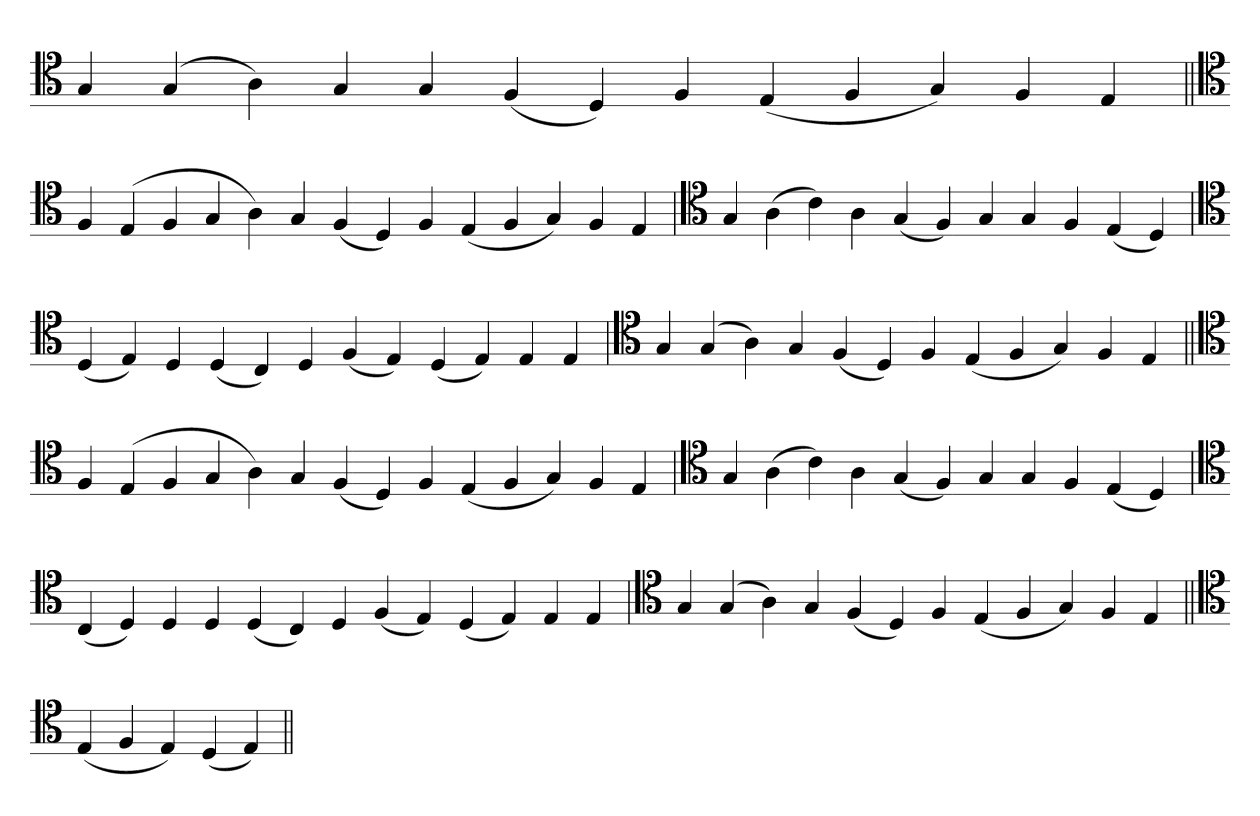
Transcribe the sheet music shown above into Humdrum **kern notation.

**kern
*part1
*staff1
*clefC4
=
4G
(4G
4A)
4G
4G
(4F
4D)
4F
(4E
4F
4G)
4F
4E
=||
*clefC4
4F
(4E
4F
4G
4A)
4G
(4F
4D)
4F
(4E
4F
4G)
4F
4E
='
*clefC4
4G
(4A
4c)
4A
(4G
4F)
4G
4G
4F
(4E
4D)
=
*clefC4
(4D
4E)
4D
(4D
4C)
4D
(4F
4E)
(4D
4E)
4E
4E
='
*clefC4
4G
(4G
4A)
4G
(4F
4D)
4F
(4E
4F
4G)
4F
4E
=||
*clefC4
4F
(4E
4F
4G
4A)
4G
(4F
4D)
4F
(4E
4F
4G)
4F
4E
='
*clefC4
4G
(4A
4c)
4A
(4G
4F)
4G
4G
4F
(4E
4D)
=
*clefC4
(4C
4D)
4D
4D
(4D
4C)
4D
(4F
4E)
(4D
4E)
4E
4E
='
*clefC4
4G
(4G
4A)
4G
(4F
4D)
4F
(4E
4F
4G)
4F
4E
=||
*clefC4
(4E
4F
4E)
(4D
4E)
=||
*-
